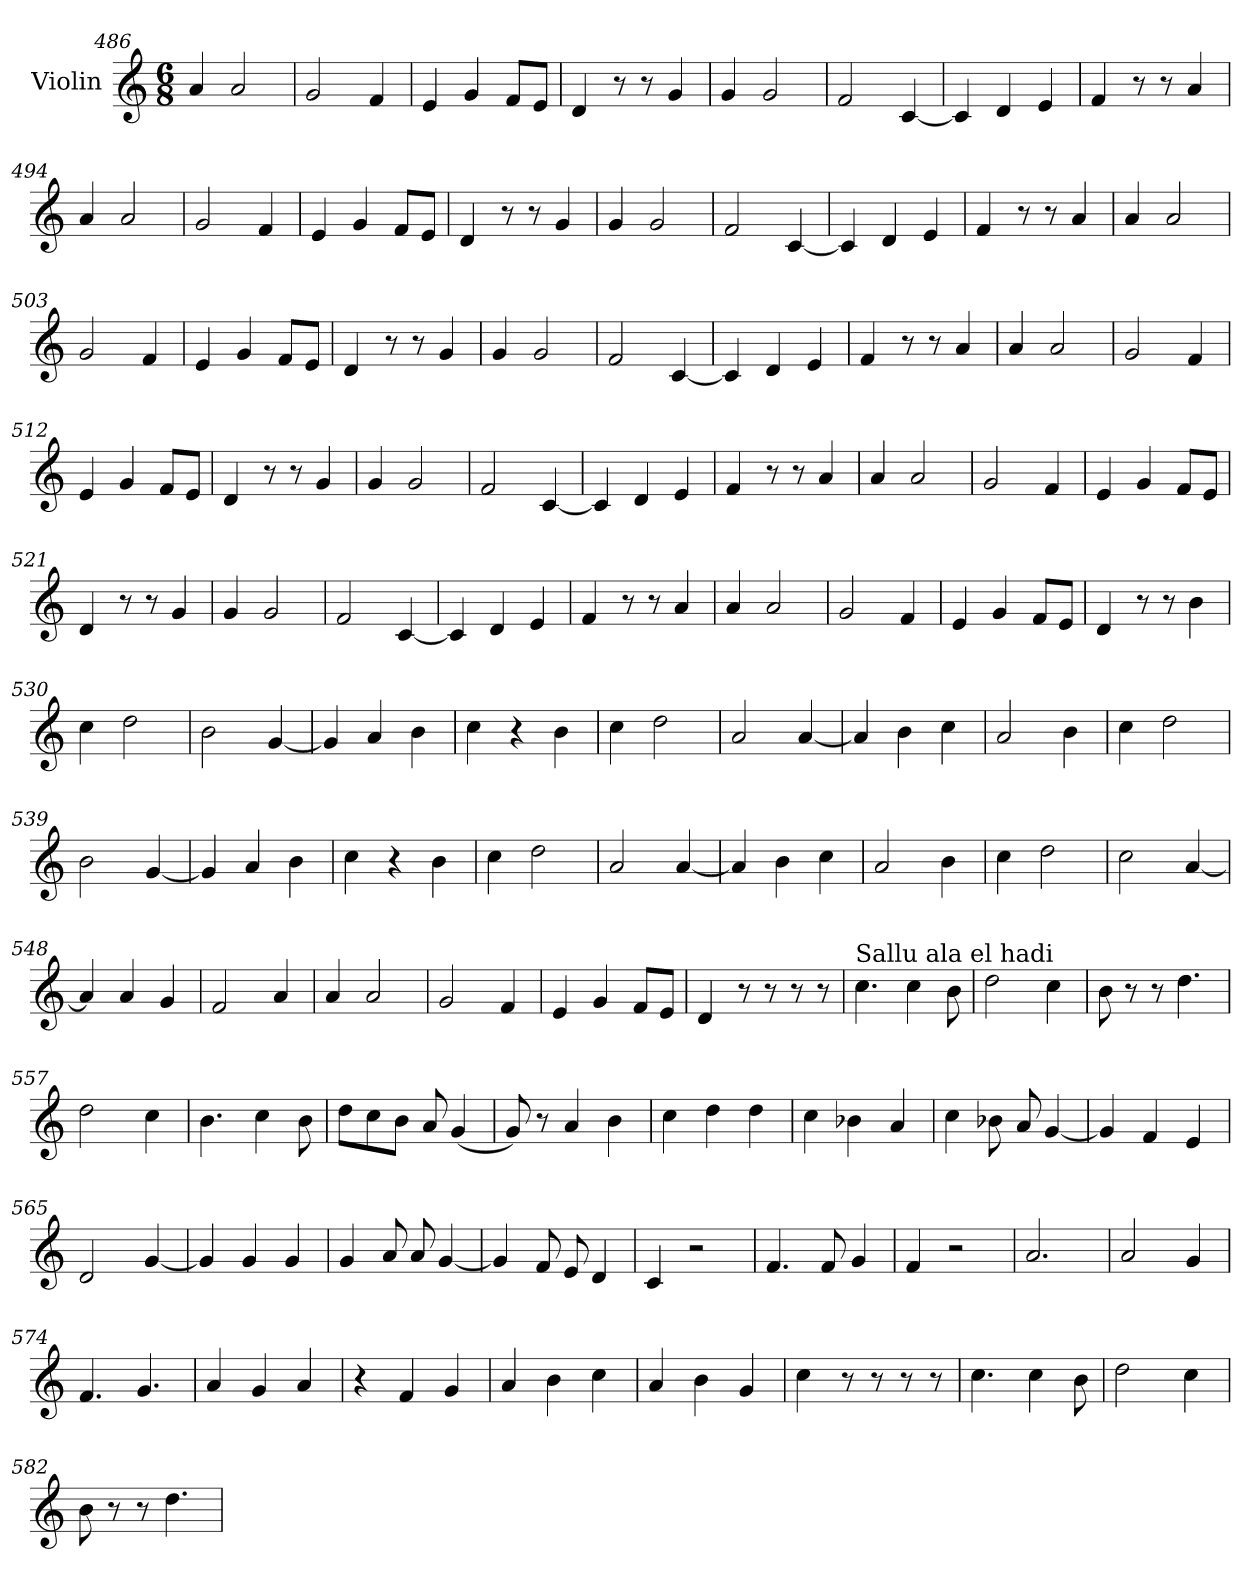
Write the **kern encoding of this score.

**kern
*part1
*staff1
*I"Violin
*clefG2
*k[]
*M6/8
=486
4a/
2a/
=487
2g/
4f/
=488
4e/
4g/
8f/L
8e/J
=489
4d/
8r
8r
4g/
=490
4g/
2g/
!!LO:LB:g=z
=491
2f/
[4c/
=492
4c/]
4d/
4e/
=493
4f/
8r
8r
4a/
=494
4a/
2a/
=495
2g/
4f/
=496
4e/
4g/
8f/L
8e/J
=497
4d/
8r
8r
4g/
=498
4g/
2g/
!!LO:PB:g=z
=499
2f/
[4c/
=500
4c/]
4d/
4e/
=501
4f/
8r
8r
4a/
=502
4a/
2a/
=503
2g/
4f/
=504
4e/
4g/
8f/L
8e/J
=505
4d/
8r
8r
4g/
=506
4g/
2g/
!!LO:LB:g=z
=507
2f/
[4c/
=508
4c/]
4d/
4e/
=509
4f/
8r
8r
4a/
=510
4a/
2a/
=511
2g/
4f/
=512
4e/
4g/
8f/L
8e/J
=513
4d/
8r
8r
4g/
=514
4g/
2g/
!!LO:LB:g=z
=515
2f/
[4c/
=516
4c/]
4d/
4e/
=517
4f/
8r
8r
4a/
=518
4a/
2a/
=519
2g/
4f/
=520
4e/
4g/
8f/L
8e/J
=521
4d/
8r
8r
4g/
=522
4g/
2g/
!!LO:LB:g=z
=523
2f/
[4c/
=524
4c/]
4d/
4e/
=525
4f/
8r
8r
4a/
=526
4a/
2a/
=527
2g/
4f/
=528
4e/
4g/
8f/L
8e/J
=529
4d/
8r
8r
4b\
!!LO:LB:g=z
=530
4cc\
2dd\
=531
2b\
[4g/
=532
4g/]
4a/
4b\
=533
4cc\
4r
4b\
=534
4cc\
2dd\
=535
2a/
[4a/
=536
4a/]
4b\
4cc\
=537
2a/
4b\
!!LO:LB:g=z
=538
4cc\
2dd\
=539
2b\
[4g/
=540
4g/]
4a/
4b\
=541
4cc\
4r
4b\
=542
4cc\
2dd\
=543
2a/
[4a/
=544
4a/]
4b\
4cc\
=545
2a/
4b\
!!LO:LB:g=z
=546
4cc\
2dd\
=547
2cc\
[4a/
=548
4a/]
4a/
4g/
=549
2f/
4a/
=550
4a/
2a/
=551
2g/
4f/
=552
4e/
4g/
8f/L
8e/J
=553
4d/
8r
8r
8r
8r
!!LO:LB:g=z
=554
!LO:TX:a:t=Sallu ala el hadi
4.cc\
4cc\
8b\
=555
2dd\
4cc\
=556
8b\
8r
8r
4.dd\
=557
2dd\
4cc\
=558
4.b\
4cc\
8b\
=559
8dd\L
8cc\
8b\J
8a/
(<4g/
=560
8g/)
8r
4a/
4b\
!!LO:PB:g=z
=561
4cc\
4dd\
4dd\
=562
4cc\
4b-X\
4a/
=563
4cc\
8b-X\
8a/
[4g/
=564
4g/]
4f/
4e/
=565
2d/
[4g/
=566
4g/]
4g/
4g/
=567
4g/
8a/
8a/
[4g/
!!LO:LB:g=z
=568
4g/]
8f/
8e/
4d/
=569
4c/
2r
=570
4.f/
8f/
4g/
=571
4f/
2r
=572
2.a/
=573
2a/
4g/
=574
4.f/
4.g/
=575
4a/
4g/
4a/
!!LO:LB:g=z
=576
4r
4f/
4g/
=577
4a/
4b\
4cc\
=578
4a/
4b\
4g/
=579
4cc\
8r
8r
8r
8r
=580
4.cc\
4cc\
8b\
=581
2dd\
4cc\
=582
8b\
8r
8r
4.dd\
=
*-
